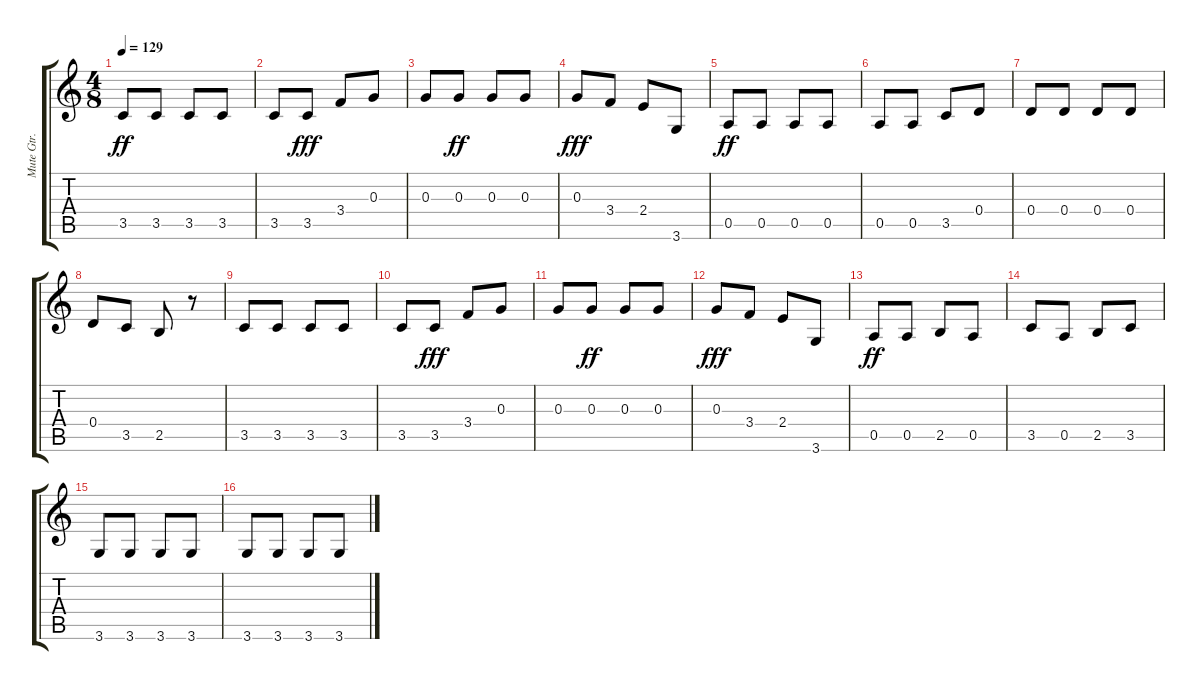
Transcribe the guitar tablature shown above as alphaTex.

\track ("Mute Gtr." "Mute Gtr.") {instrument electricguitarmuted}
\staff {score tabs}
\tuning (E4 B3 G3 D3 A2 E2) {hide}
\ts (4 8)
\tempo 129
\clef g2
\ks c
3.5.8{dy ff} 3.5.8 3.5.8 3.5.8 |
3.5.8 3.5.8{dy fff} 3.4.8 0.3.8 |
0.3.8 0.3.8{dy ff} 0.3.8 0.3.8 |
0.3.8{dy fff} 3.4.8 2.4.8 3.6.8 |
0.5.8{dy ff} 0.5.8 0.5.8 0.5.8 |
0.5.8 0.5.8 3.5.8 0.4.8 |
0.4.8 0.4.8 0.4.8 0.4.8 |
0.4.8 3.5.8 2.5.8 r.8 |
3.5.8 3.5.8 3.5.8 3.5.8 |
3.5.8 3.5.8{dy fff} 3.4.8 0.3.8 |
0.3.8 0.3.8{dy ff} 0.3.8 0.3.8 |
0.3.8{dy fff} 3.4.8 2.4.8 3.6.8 |
0.5.8{dy ff} 0.5.8 2.5.8 0.5.8 |
3.5.8 0.5.8 2.5.8 3.5.8 |
3.6.8 3.6.8 3.6.8 3.6.8 |
3.6.8 3.6.8 3.6.8 3.6.8
